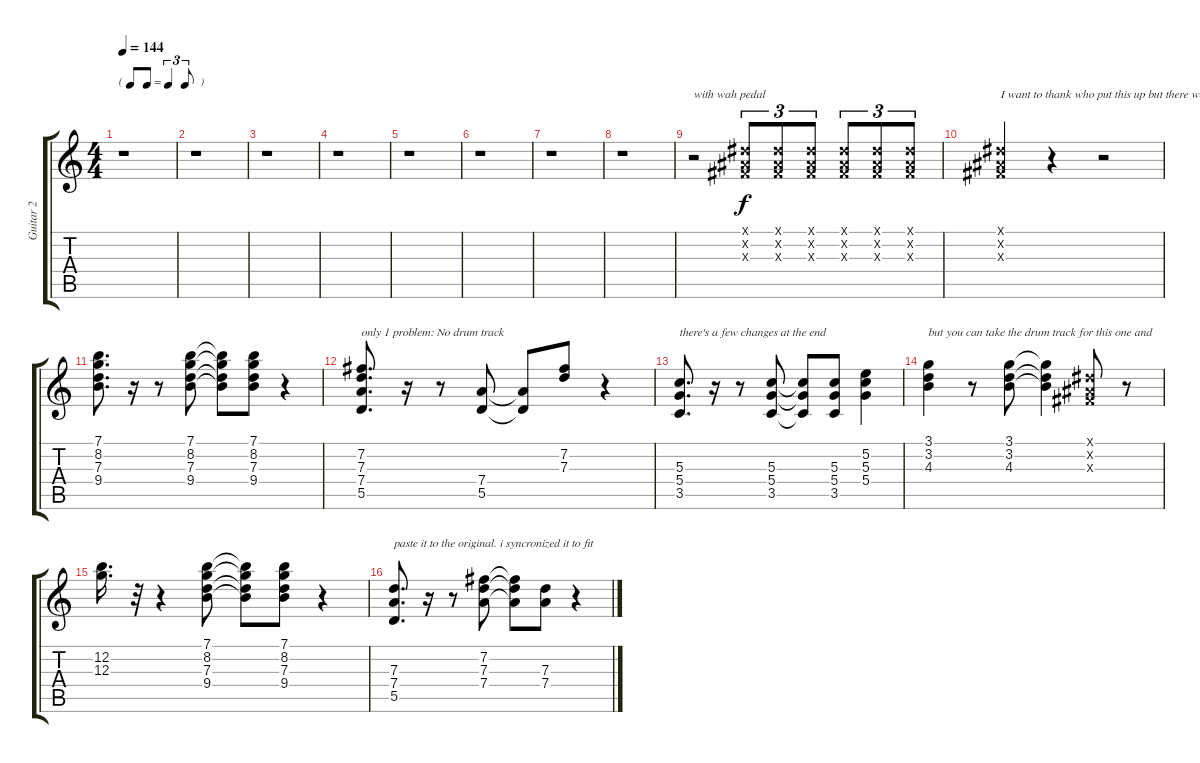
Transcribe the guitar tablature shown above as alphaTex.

\track ("Guitar 2" "Guitar 2") {instrument electricguitarclean}
\staff {score tabs}
\tuning (E4 B3 G3 D3 A2 E2) {hide}
\ts (4 4)
\tf triplet8th
\tempo 144
\clef g2
\ks c
r.1{dy f instrument electricguitarclean} |
r.1 |
r.1 |
r.1 |
r.1 |
r.1 |
r.1 |
r.1 |
r.2{txt "with wah pedal"} (-1.1{x} -1.2{x} -1.3{x}).8{tu (3 2)} (-1.1{x} -1.2{x} -1.3{x}).8{tu (3 2)} (-1.1{x} -1.2{x} -1.3{x}).8{tu (3 2)} (-1.1{x} -1.2{x} -1.3{x}).8{tu (3 2)} (-1.1{x} -1.2{x} -1.3{x}).8{tu (3 2)} (-1.1{x} -1.2{x} -1.3{x}).8{tu (3 2)} |
(-1.1{x} -1.2{x} -1.3{x}).4{txt "I want to thank who put this up but there was"} r.4 r.2 |
(7.1 8.2 7.3 9.4).8{d} r.16 r.8 (7.1 8.2 7.3 9.4).8 (7.1{t} 8.2{t} 7.3{t} 9.4{t}).8 (7.1 8.2 7.3 9.4).8 r.4 |
(7.2 7.3 7.4 5.5).8{d txt "only 1 problem: No drum track"} r.16 r.8 (7.4 5.5).8 (7.4{t} 5.5{t}).8 (7.2 7.3).8 r.4 |
(5.3 5.4 3.5).8{d txt "there's a few changes at the end "} r.16 r.8 (5.3 5.4 3.5).8 (5.3{t} 5.4{t} 3.5{t}).8 (5.3 5.4 3.5).8 (5.2 5.3 5.4).4 |
(3.1 3.2 4.3).4{txt "but you can take the drum track for this one and"} r.8 (3.1 3.2 4.3).8 (3.1{t} 3.2{t} 4.3{t}).4 (-1.1{x} -1.2{x} -1.3{x}).8 r.8 |
(12.2 12.3).16{d} r.32 r.4 (7.1 8.2 7.3 9.4).8 (7.1{t} 8.2{t} 7.3{t} 9.4{t}).8 (7.1 8.2 7.3 9.4).8 r.4 |
(7.3 7.4 5.5).8{d txt "paste it to the original. i syncronized it to fit "} r.16 r.8 (7.2 7.3 7.4).8 (7.2{t} 7.3{t} 7.4{t}).8 (7.3 7.4).8 r.4
